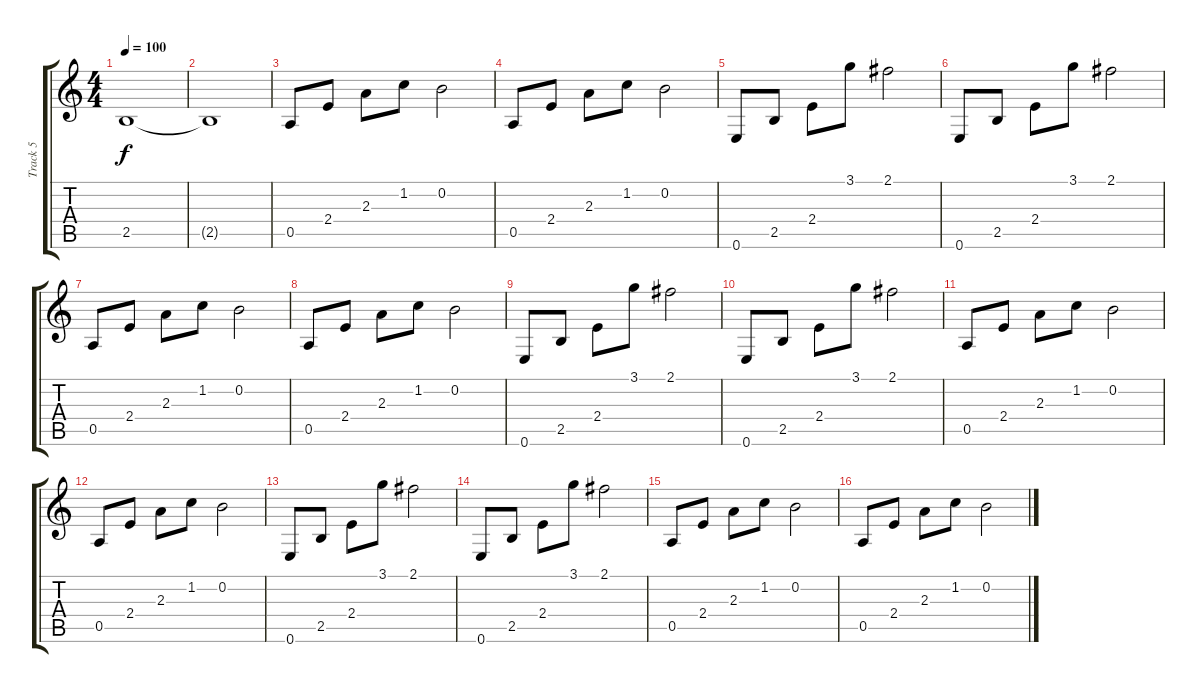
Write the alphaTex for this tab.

\track ("Track 5" "Track 5") {instrument distortionguitar}
\staff {score tabs}
\tuning (E4 B3 G3 D3 A2 E2) {hide}
\ts (4 4)
\tempo 100
\clef g2
\ks c
2.5{t}.1{dy f} |
2.5{t}.1 |
0.5.8{instrument electricguitarjazz} 2.4.8 2.3.8 1.2.8 0.2.2 |
0.5.8 2.4.8 2.3.8 1.2.8 0.2.2 |
0.6.8 2.5.8 2.4.8 3.1.8 2.1.2 |
0.6.8 2.5.8 2.4.8 3.1.8 2.1.2 |
0.5.8 2.4.8 2.3.8 1.2.8 0.2.2 |
0.5.8 2.4.8 2.3.8 1.2.8 0.2.2 |
0.6.8 2.5.8 2.4.8 3.1.8 2.1.2 |
0.6.8 2.5.8 2.4.8 3.1.8 2.1.2 |
0.5.8 2.4.8 2.3.8 1.2.8 0.2.2 |
0.5.8 2.4.8 2.3.8 1.2.8 0.2.2 |
0.6.8 2.5.8 2.4.8 3.1.8 2.1.2 |
0.6.8 2.5.8 2.4.8 3.1.8 2.1.2 |
0.5.8 2.4.8 2.3.8 1.2.8 0.2.2 |
0.5.8 2.4.8 2.3.8 1.2.8 0.2.2
